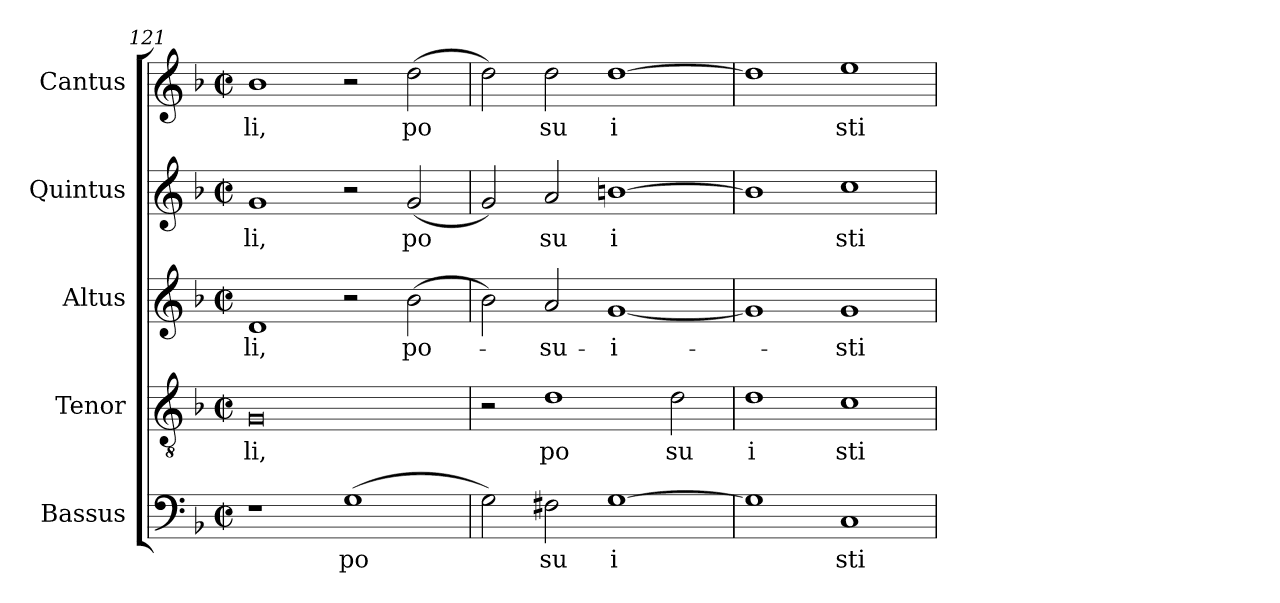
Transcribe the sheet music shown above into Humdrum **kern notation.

**kern	**text	**kern	**text	**kern	**text	**kern	**text	**kern	**text
*part5	*part5	*part4	*part4	*part3	*part3	*part2	*part2	*part1	*part1
*staff5	*staff5	*staff4	*staff4	*staff3	*staff3	*staff2	*staff2	*staff1	*staff1
*I"Bassus	*	*I"Tenor	*	*I"Altus	*	*I"Quintus	*	*I"Cantus	*
*clefF4	*	*clefGv2	*	*clefG2	*	*clefG2	*	*clefG2	*
*k[b-]	*	*k[b-]	*	*k[b-]	*	*k[b-]	*	*k[b-]	*
*F:	*	*F:	*	*F:	*	*F:	*	*F:	*
*M2/2	*	*M2/2	*	*M2/2	*	*M2/2	*	*M2/2	*
*met(c|)	*	*met(c|)	*	*met(c|)	*	*met(c|)	*	*met(c|)	*
=121	=121	=121	=121	=121	=121	=121	=121	=121	=121
!	!	!	!LO:LY:b:cj	!	!LO:LY:b:cj	!	!LO:LY:b:cj	!	!LO:LY:b:cj
1r	.	0G	li,	1d	-li,	1g	li,	1b-	li,
!	!LO:LY:b:cj	!	!	!	!	!	!	!	!
(>1G	po	.	.	2r	.	2r	.	2r	.
!	!	!	!	!	!LO:LY:b:cj	!	!LO:LY:b:cj	!	!LO:LY:b:cj
.	.	.	.	(>2b-\	po-	(<2g/	po	(>2dd\	po
=122	=122	=122	=122	=122	=122	=122	=122	=122	=122
2G\)	.	2r	.	2b-\)	.	2g/)	.	2dd\)	.
!	!LO:LY:b:cj	!	!LO:LY:b:cj	!	!LO:LY:b:cj	!	!LO:LY:b:cj	!	!LO:LY:b:cj
2F#X\	su	1d	po	2a/	-su-	2a/	su	2dd\	su
!	!LO:LY:b:rj	!	!	!	!LO:LY:b:rj	!	!LO:LY:b:rj	!	!LO:LY:b:rj
[>1G	i	.	.	[<1g	-i-	[>1bn	i	[>1dd	i
!	!	!	!LO:LY:b:cj	!	!	!	!	!	!
.	.	2d\	su	.	.	.	.	.	.
=123	=123	=123	=123	=123	=123	=123	=123	=123	=123
!	!	!	!LO:LY:b:cj	!	!	!	!	!	!
1G]	.	1d	i	1g]	.	1b]	.	1dd]	.
!	!LO:LY:b:cj	!	!LO:LY:b:cj	!	!LO:LY:b:cj	!	!LO:LY:b:cj	!	!LO:LY:b:cj
1C	sti	1c	sti	1g	-sti	1cc	sti	1ee	sti
=	=	=	=	=	=	=	=	=	=
*-	*-	*-	*-	*-	*-	*-	*-	*-	*-
